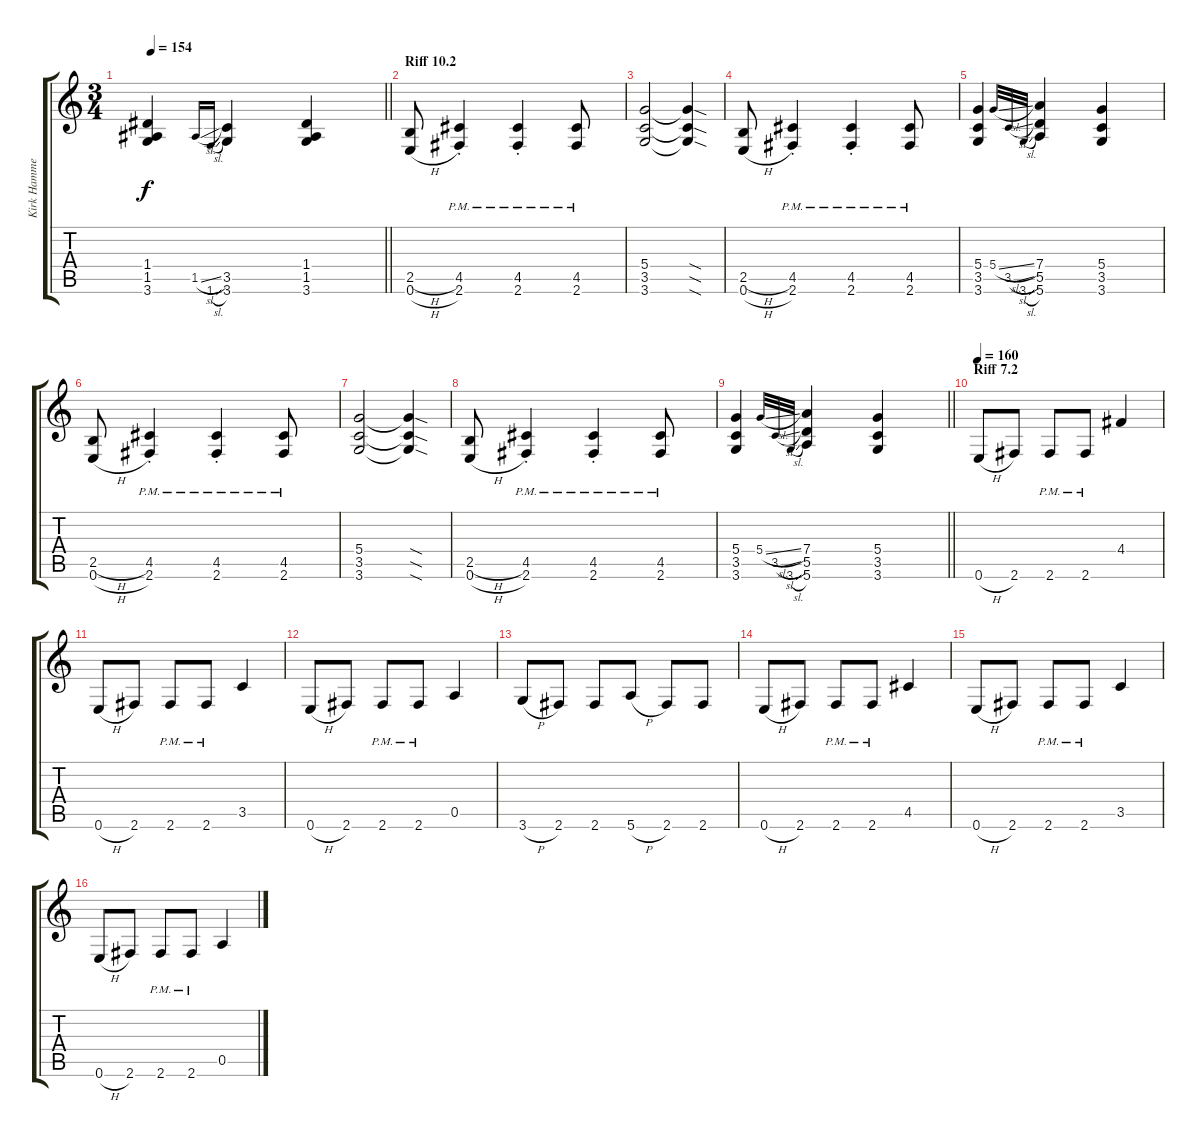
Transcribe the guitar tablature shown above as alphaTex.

\track ("Kirk Hammett Riff" "Kirk Hamme") {instrument distortionguitar}
\staff {score tabs}
\tuning (E4 B3 G3 D3 A2 E2) {hide}
\ts (3 4)
\tempo 154
\clef g2
\barLineRight lightlight
\ks c
(1.4 1.5 3.6).4{dy f} 1.5{sl}.16{gr onbeat} 1.6{sl}.16{gr onbeat} (3.5 3.6).4 (1.4 1.5 3.6).4 |
\section ("" "Riff 10.2")
(2.5{h} 0.6{h}).8 (4.5{pm st} 2.6{pm st}).4 (4.5{pm st} 2.6{pm st}).4 (4.5{pm} 2.6{pm}).8 |
(5.4 3.5 3.6).2 (5.4{sod t} 3.5{sod t} 3.6{sod t}).4 |
(2.5{h} 0.6{h}).8 (4.5{pm st} 2.6{pm st}).4 (4.5{pm st} 2.6{pm st}).4 (4.5{pm} 2.6{pm}).8 |
(5.4 3.5 3.6).4 5.4{sl}.32{gr onbeat} 3.5{sl}.32{gr onbeat} 3.6{sl}.32{gr onbeat} (7.4 5.5 5.6).4 (5.4 3.5 3.6).4 |
(2.5{h} 0.6{h}).8 (4.5{pm st} 2.6{pm st}).4 (4.5{pm st} 2.6{pm st}).4 (4.5{pm} 2.6{pm}).8 |
(5.4 3.5 3.6).2 (5.4{sod t} 3.5{sod t} 3.6{sod t}).4 |
(2.5{h} 0.6{h}).8 (4.5{pm st} 2.6{pm st}).4 (4.5{pm st} 2.6{pm st}).4 (4.5{pm} 2.6{pm}).8 |
\barLineRight lightlight
(5.4 3.5 3.6).4 5.4{sl}.32{gr onbeat} 3.5{sl}.32{gr onbeat} 3.6{sl}.32{gr onbeat} (7.4 5.5 5.6).4 (5.4 3.5 3.6).4 |
\section ("" "Riff 7.2")
\tempo 160
0.6{h}.8 2.6.8 2.6{pm}.8 2.6{pm}.8 4.4.4 |
0.6{h}.8 2.6.8 2.6{pm}.8 2.6{pm}.8 3.5.4 |
0.6{h}.8 2.6.8 2.6{pm}.8 2.6{pm}.8 0.5.4 |
3.6{h}.8 2.6.8 2.6.8 5.6{h}.8 2.6.8 2.6.8 |
0.6{h}.8 2.6.8 2.6{pm}.8 2.6{pm}.8 4.5.4 |
0.6{h}.8 2.6.8 2.6{pm}.8 2.6{pm}.8 3.5.4 |
0.6{h}.8 2.6.8 2.6{pm}.8 2.6{pm}.8 0.5.4
